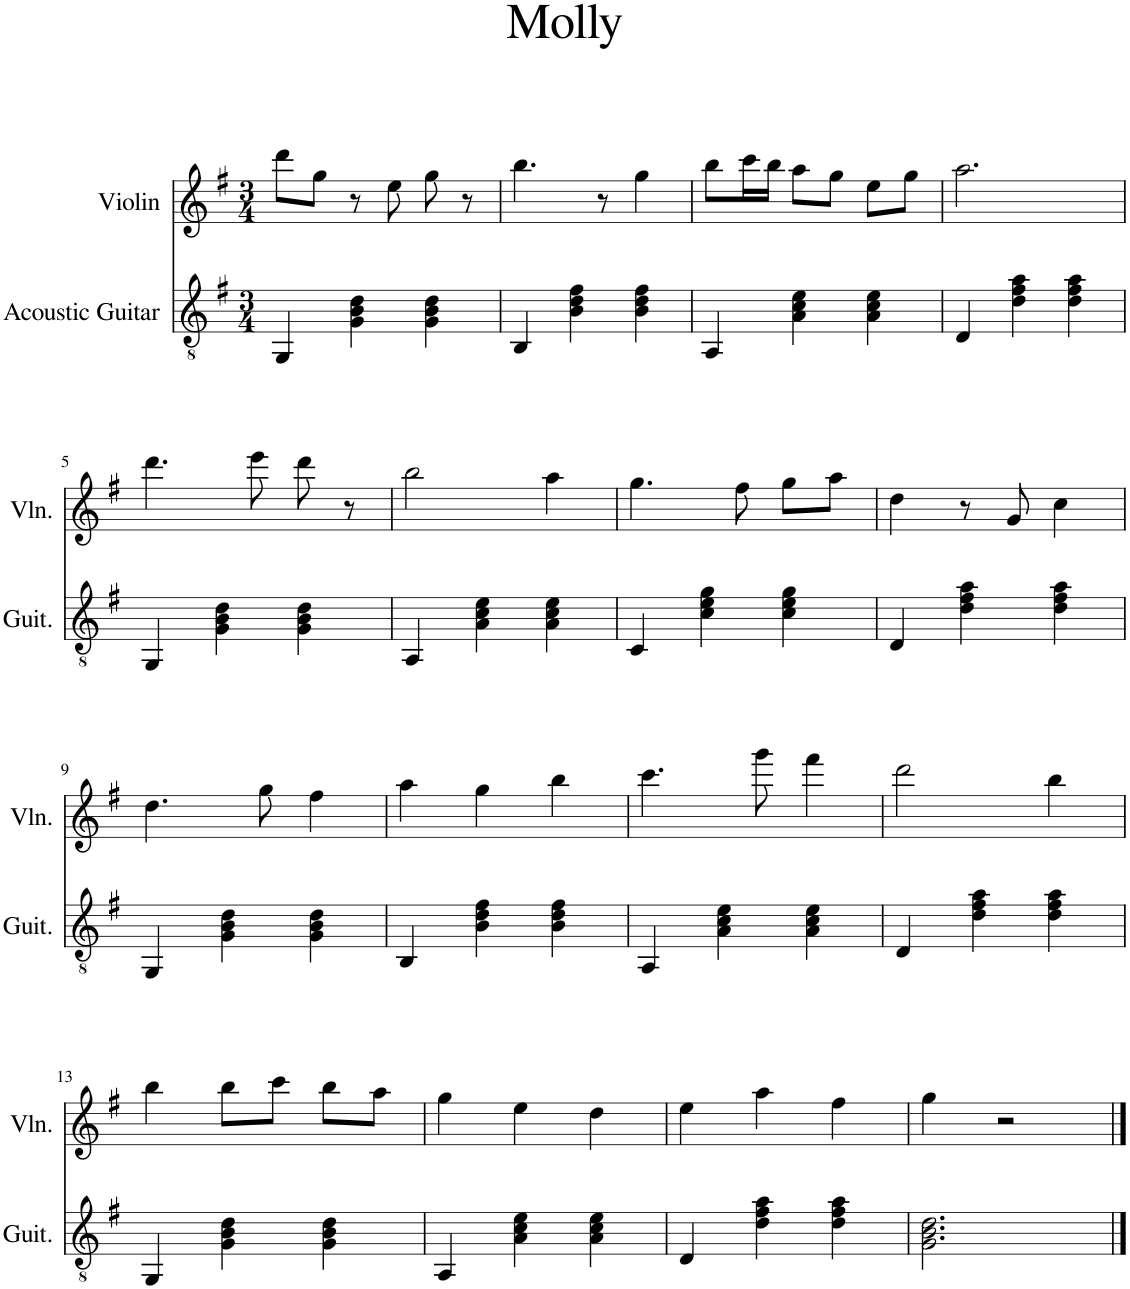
**kern	**kern
*part2	*part1
*staff2	*staff1
*I"Acoustic Guitar	*I"Violin
*I'Guit.	*I'Vln.
*clefGv2	*clefG2
*k[f#]	*k[f#]
*M3/4	*M3/4
=1	=1
4GG/	8ddd\L
.	8gg\J
4G\ 4B\ 4d\	8r
.	8ee\
4G\ 4B\ 4d\	8gg\
.	8r
=2	=2
4BB/	4.bb\
4B\ 4d\ 4f#\	.
.	8r
4B\ 4d\ 4f#\	4gg\
=3	=3
4AA/	8bb\L
.	16ccc\L
.	16bb\JJ
4A\ 4c\ 4e\	8aa\L
.	8gg\J
4A\ 4c\ 4e\	8ee\L
.	8gg\J
=4	=4
4D/	2.aa\
4d\ 4f#\ 4a\	.
4d\ 4f#\ 4a\	.
!!LO:LB:g=z
=5	=5
4GG/	4.ddd\
4G\ 4B\ 4d\	.
.	8eee\
4G\ 4B\ 4d\	8ddd\
.	8r
=6	=6
4AA/	2bb\
4A\ 4c\ 4e\	.
4A\ 4c\ 4e\	4aa\
=7	=7
4C/	4.gg\
4c\ 4e\ 4g\	.
.	8ff#\
4c\ 4e\ 4g\	8gg\L
.	8aa\J
=8	=8
4D/	4dd\
4d\ 4f#\ 4a\	8r
.	8g/
4d\ 4f#\ 4a\	4cc\
!!LO:LB:g=z
=9	=9
4GG/	4.dd\
4G\ 4B\ 4d\	.
.	8gg\
4G\ 4B\ 4d\	4ff#\
=10	=10
4BB/	4aa\
4B\ 4d\ 4f#\	4gg\
4B\ 4d\ 4f#\	4bb\
=11	=11
4AA/	4.ccc\
4A\ 4c\ 4e\	.
.	8ggg\
4A\ 4c\ 4e\	4fff#\
=12	=12
4D/	2ddd\
4d\ 4f#\ 4a\	.
4d\ 4f#\ 4a\	4bb\
!!LO:LB:g=z
=13	=13
4GG/	4bb\
4G\ 4B\ 4d\	8bb\L
.	8ccc\J
4G\ 4B\ 4d\	8bb\L
.	8aa\J
=14	=14
4AA/	4gg\
4A\ 4c\ 4e\	4ee\
4A\ 4c\ 4e\	4dd\
=15	=15
4D/	4ee\
4d\ 4f#\ 4a\	4aa\
4d\ 4f#\ 4a\	4ff#\
=16	=16
2.G\ 2.B\ 2.d\	4gg\
.	2r
==	==
*-	*-
